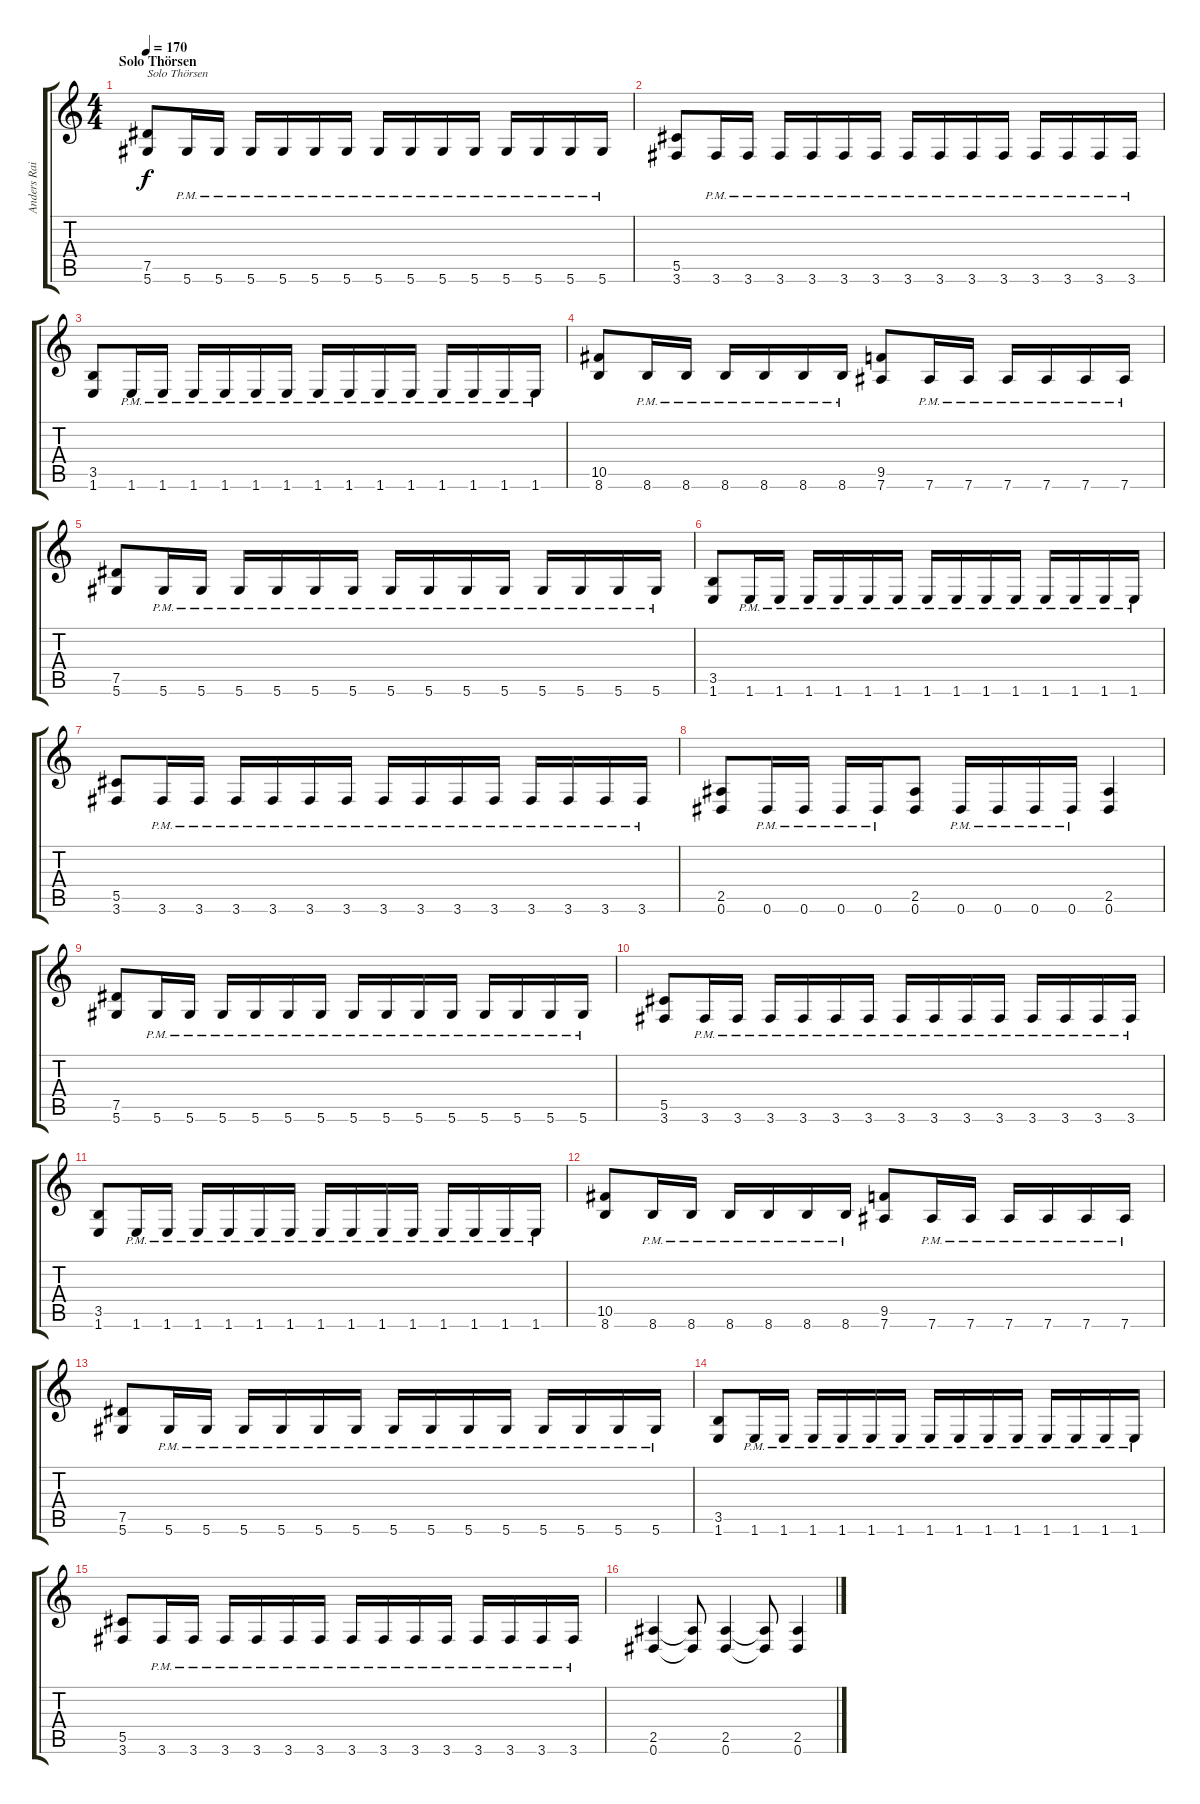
\track ("Anders Rain" "Anders Rai") {instrument distortionguitar}
\staff {score tabs}
\tuning (Eb4 Bb3 Gb3 Db3 Ab2 Eb2) {hide}
\ts (4 4)
\section ("" "Solo Thörsen")
\tempo 170
\clef g2
\ks c
(7.5 5.6).8{txt "Solo Thörsen" dy f} 5.6{pm}.16 5.6{pm}.16 5.6{pm}.16 5.6{pm}.16 5.6{pm}.16 5.6{pm}.16 5.6{pm}.16 5.6{pm}.16 5.6{pm}.16 5.6{pm}.16 5.6{pm}.16 5.6{pm}.16 5.6{pm}.16 5.6{pm}.16 |
(5.5 3.6).8 3.6{pm}.16 3.6{pm}.16 3.6{pm}.16 3.6{pm}.16 3.6{pm}.16 3.6{pm}.16 3.6{pm}.16 3.6{pm}.16 3.6{pm}.16 3.6{pm}.16 3.6{pm}.16 3.6{pm}.16 3.6{pm}.16 3.6{pm}.16 |
(3.5 1.6).8 1.6{pm}.16 1.6{pm}.16 1.6{pm}.16 1.6{pm}.16 1.6{pm}.16 1.6{pm}.16 1.6{pm}.16 1.6{pm}.16 1.6{pm}.16 1.6{pm}.16 1.6{pm}.16 1.6{pm}.16 1.6{pm}.16 1.6{pm}.16 |
(10.5 8.6).8 8.6{pm}.16 8.6{pm}.16 8.6{pm}.16 8.6{pm}.16 8.6{pm}.16 8.6{pm}.16 (9.5 7.6).8 7.6{pm}.16 7.6{pm}.16 7.6{pm}.16 7.6{pm}.16 7.6{pm}.16 7.6{pm}.16 |
(7.5 5.6).8 5.6{pm}.16 5.6{pm}.16 5.6{pm}.16 5.6{pm}.16 5.6{pm}.16 5.6{pm}.16 5.6{pm}.16 5.6{pm}.16 5.6{pm}.16 5.6{pm}.16 5.6{pm}.16 5.6{pm}.16 5.6{pm}.16 5.6{pm}.16 |
(3.5 1.6).8 1.6{pm}.16 1.6{pm}.16 1.6{pm}.16 1.6{pm}.16 1.6{pm}.16 1.6{pm}.16 1.6{pm}.16 1.6{pm}.16 1.6{pm}.16 1.6{pm}.16 1.6{pm}.16 1.6{pm}.16 1.6{pm}.16 1.6{pm}.16 |
(5.5 3.6).8 3.6{pm}.16 3.6{pm}.16 3.6{pm}.16 3.6{pm}.16 3.6{pm}.16 3.6{pm}.16 3.6{pm}.16 3.6{pm}.16 3.6{pm}.16 3.6{pm}.16 3.6{pm}.16 3.6{pm}.16 3.6{pm}.16 3.6{pm}.16 |
(2.5 0.6).8 0.6{pm}.16 0.6{pm}.16 0.6{pm}.16 0.6{pm}.16 (2.5 0.6).8 0.6{pm}.16 0.6{pm}.16 0.6{pm}.16 0.6{pm}.16 (2.5 0.6).4 |
(7.5 5.6).8 5.6{pm}.16 5.6{pm}.16 5.6{pm}.16 5.6{pm}.16 5.6{pm}.16 5.6{pm}.16 5.6{pm}.16 5.6{pm}.16 5.6{pm}.16 5.6{pm}.16 5.6{pm}.16 5.6{pm}.16 5.6{pm}.16 5.6{pm}.16 |
(5.5 3.6).8 3.6{pm}.16 3.6{pm}.16 3.6{pm}.16 3.6{pm}.16 3.6{pm}.16 3.6{pm}.16 3.6{pm}.16 3.6{pm}.16 3.6{pm}.16 3.6{pm}.16 3.6{pm}.16 3.6{pm}.16 3.6{pm}.16 3.6{pm}.16 |
(3.5 1.6).8 1.6{pm}.16 1.6{pm}.16 1.6{pm}.16 1.6{pm}.16 1.6{pm}.16 1.6{pm}.16 1.6{pm}.16 1.6{pm}.16 1.6{pm}.16 1.6{pm}.16 1.6{pm}.16 1.6{pm}.16 1.6{pm}.16 1.6{pm}.16 |
(10.5 8.6).8 8.6{pm}.16 8.6{pm}.16 8.6{pm}.16 8.6{pm}.16 8.6{pm}.16 8.6{pm}.16 (9.5 7.6).8 7.6{pm}.16 7.6{pm}.16 7.6{pm}.16 7.6{pm}.16 7.6{pm}.16 7.6{pm}.16 |
(7.5 5.6).8 5.6{pm}.16 5.6{pm}.16 5.6{pm}.16 5.6{pm}.16 5.6{pm}.16 5.6{pm}.16 5.6{pm}.16 5.6{pm}.16 5.6{pm}.16 5.6{pm}.16 5.6{pm}.16 5.6{pm}.16 5.6{pm}.16 5.6{pm}.16 |
(3.5 1.6).8 1.6{pm}.16 1.6{pm}.16 1.6{pm}.16 1.6{pm}.16 1.6{pm}.16 1.6{pm}.16 1.6{pm}.16 1.6{pm}.16 1.6{pm}.16 1.6{pm}.16 1.6{pm}.16 1.6{pm}.16 1.6{pm}.16 1.6{pm}.16 |
(5.5 3.6).8 3.6{pm}.16 3.6{pm}.16 3.6{pm}.16 3.6{pm}.16 3.6{pm}.16 3.6{pm}.16 3.6{pm}.16 3.6{pm}.16 3.6{pm}.16 3.6{pm}.16 3.6{pm}.16 3.6{pm}.16 3.6{pm}.16 3.6{pm}.16 |
(2.5 0.6).4 (2.5{t} 0.6{t}).8 (2.5 0.6).4 (2.5{t} 0.6{t}).8 (2.5 0.6).4
